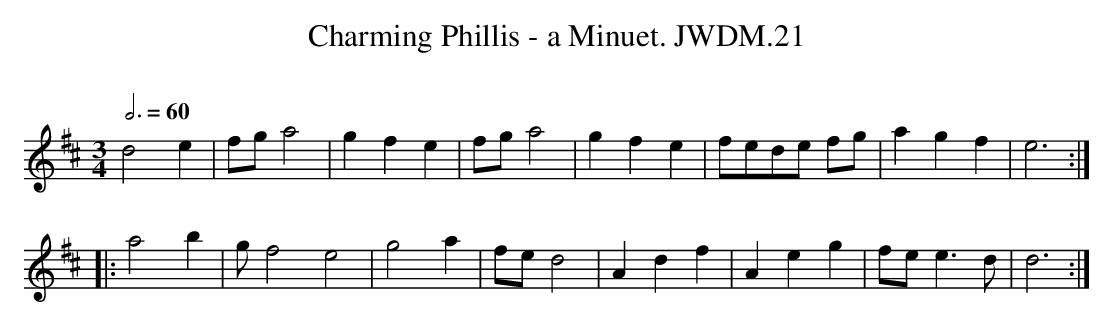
X:1
T:Charming Phillis - a Minuet. JWDM.21
M:3/4
L:1/4
Q:3/4=60
O:
K:D
d2e|f/g/a2|gfe|f/g/a2|gfe|f/e/d/e/ f/g/|agf|e3:|
|:a2b|g/f2 e2|g2 a|f/e/ d2|Adf|Aeg|f/e/e>d|d3:|
